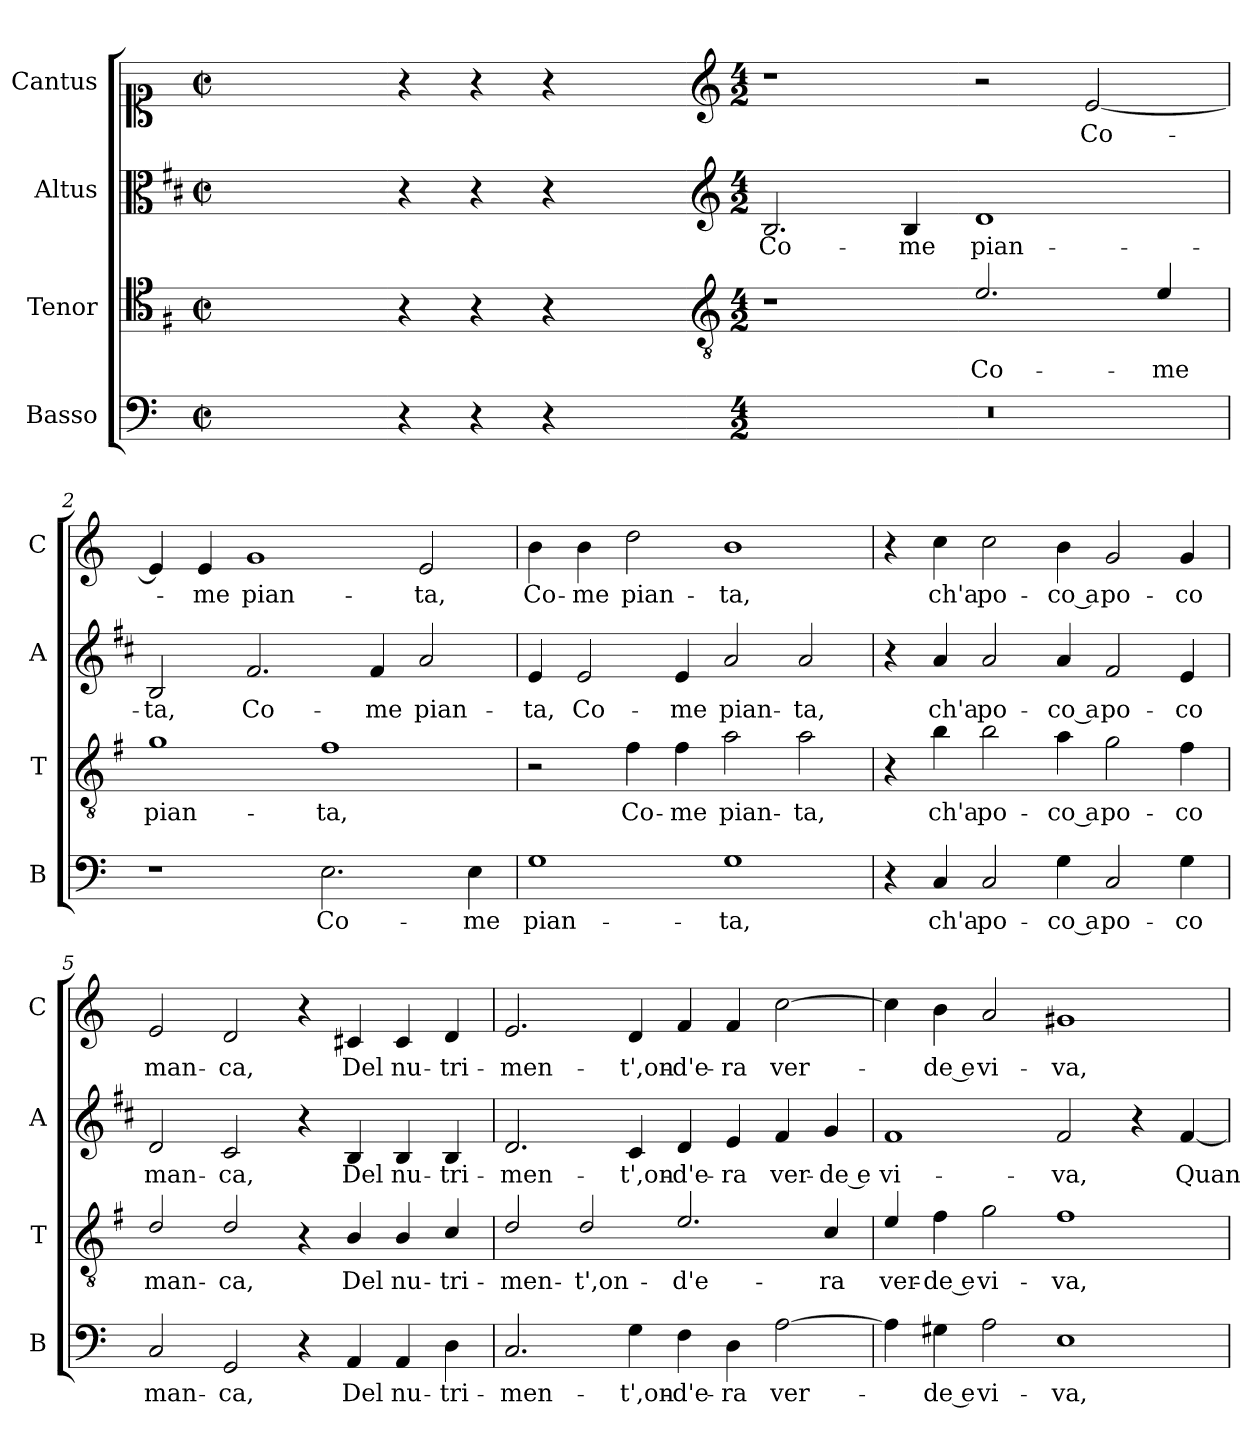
**kern	**text	**kern	**text	**kern	**text	**kern	**text
*part4	*part4	*part3	*part3	*part2	*part2	*part1	*part1
*staff4	*staff4	*staff3	*staff3	*staff2	*staff2	*staff1	*staff1
*I"Basso	*	*I"Tenor	*	*I"Altus	*	*I"Cantus	*
*I'B	*	*I'T	*	*I'A	*	*I'C	*
*clefF4	*	*clefC4	*	*clefC3	*	*clefC1	*
*	*	*ITrd4c7	*	*ITrd1c2	*	*	*
*k[]	*	*k[]	*	*k[]	*	*k[]	*
*C:	*	*C:	*	*C:	*	*C:	*
*M2/2	*	*M2/2	*	*M2/2	*	*M2/2	*
*met(c|)	*	*met(c|)	*	*met(c|)	*	*met(c|)	*
=	=	=	=	=	=	=	=
1ryy	.	1ryy	.	1ryy	.	1ryy	.
=1X-	=1X-	=1X-	=1X-	=1X-	=1X-	=1X-	=1X-
4r	.	4r	.	4r	.	4r	.
4r	.	4r	.	4r	.	4r	.
4r	.	4r	.	4r	.	4r	.
4ryy	.	4ryy	.	4ryy	.	4ryy	.
=1-	=1-	=1-	=1-	=1-	=1-	=1-	=1-
*	*	*clefGv2	*	*clefG2	*	*clefG2	*
*M4/2	*	*M4/2	*	*M4/2	*	*M4/2	*
!	!	!	!	!	!LO:LY:b	!	!
0r	.	1r	.	2.A/	Co-	1r	.
!	!	!	!	!	!LO:LY:b	!	!
.	.	.	.	4A/	-me	.	.
!	!	!	!LO:LY:b	!	!LO:LY:b	!	!
.	.	2.A/	Co-	1c	pian-	2r	.
!	!	!	!	!	!	!	!LO:LY:b
.	.	.	.	.	.	[2e/	Co-
!	!	!	!LO:LY:b	!	!	!	!
.	.	4A/	-me	.	.	.	.
=2	=2	=2	=2	=2	=2	=2	=2
!	!	!	!LO:LY:b	!	!LO:LY:b	!	!
1r	.	1c	pian-	2A/	-ta,	4e/]	.
!	!	!	!	!	!	!	!LO:LY:b
.	.	.	.	.	.	4e/	-me
!	!	!	!	!	!LO:LY:b	!	!LO:LY:b
.	.	.	.	2.e/	Co-	1g	pian-
!	!LO:LY:b	!	!LO:LY:b	!	!	!	!
2.E\	Co-	1B	-ta,	.	.	.	.
!	!	!	!	!	!LO:LY:b	!	!
.	.	.	.	4e/	-me	.	.
!	!	!	!	!	!LO:LY:b	!	!LO:LY:b
.	.	.	.	2g/	pian-	2e/	-ta,
!	!LO:LY:b	!	!	!	!	!	!
4E\	-me	.	.	.	.	.	.
=3	=3	=3	=3	=3	=3	=3	=3
!	!LO:LY:b	!	!	!	!LO:LY:b	!	!LO:LY:b
1G	pian-	2r	.	4d/	-ta,	4b\	Co-
!	!	!	!	!	!LO:LY:b	!	!LO:LY:b
.	.	.	.	2d/	Co-	4b\	-me
!	!	!	!LO:LY:b	!	!	!	!LO:LY:b
.	.	4B\	Co-	.	.	2dd\	pian-
!	!	!	!LO:LY:b	!	!LO:LY:b	!	!
.	.	4B\	-me	4d/	-me	.	.
!	!LO:LY:b	!	!LO:LY:b	!	!LO:LY:b	!	!LO:LY:b
1G	-ta,	2d\	pian-	2g/	pian-	1b	-ta,
!	!	!	!LO:LY:b	!	!LO:LY:b	!	!
.	.	2d\	-ta,	2g/	-ta,	.	.
=4	=4	=4	=4	=4	=4	=4	=4
4r	.	4r	.	4r	.	4r	.
!	!LO:LY:b	!	!LO:LY:b	!	!LO:LY:b	!	!LO:LY:b
4C/	ch'a	4e\	ch'a	4g/	ch'a	4cc\	ch'a
!	!LO:LY:b	!	!LO:LY:b	!	!LO:LY:b	!	!LO:LY:b
2C/	po-	2e\	po-	2g/	po-	2cc\	po-
!	!LO:LY:b	!	!LO:LY:b	!	!LO:LY:b	!	!LO:LY:b
4G\	-co a	4d\	-co a	4g/	-co a	4b\	-co a
!	!LO:LY:b	!	!LO:LY:b	!	!LO:LY:b	!	!LO:LY:b
2C/	po-	2c\	po-	2e/	po-	2g/	po-
!	!LO:LY:b	!	!LO:LY:b	!	!LO:LY:b	!	!LO:LY:b
4G\	-co	4B\	-co	4d/	-co	4g/	-co
!!LO:LB:g=z
=5	=5	=5	=5	=5	=5	=5	=5
!	!LO:LY:b	!	!LO:LY:b	!	!LO:LY:b	!	!LO:LY:b
2C/	man-	2G/	man-	2c/	man-	2e/	man-
!	!LO:LY:b	!	!LO:LY:b	!	!LO:LY:b	!	!LO:LY:b
2GG/	-ca,	2G/	-ca,	2B/	-ca,	2d/	-ca,
4r	.	4r	.	4r	.	4r	.
!	!LO:LY:b	!	!LO:LY:b	!	!LO:LY:b	!	!LO:LY:b
4AA/	Del	4E/	Del	4A/	Del	4c#X/	Del
!	!LO:LY:b	!	!LO:LY:b	!	!LO:LY:b	!	!LO:LY:b
4AA/	nu-	4E/	nu-	4A/	nu-	4c#/	nu-
!	!LO:LY:b	!	!LO:LY:b	!	!LO:LY:b	!	!LO:LY:b
4D\	-tri-	4F/	-tri-	4A/	-tri-	4d/	-tri-
=6	=6	=6	=6	=6	=6	=6	=6
!	!LO:LY:b	!	!LO:LY:b	!	!LO:LY:b	!	!LO:LY:b
2.C/	-men-	2G/	-men-	2.c/	-men-	2.e/	-men-
!	!	!	!LO:LY:b	!	!	!	!
.	.	2G/	-t',on-	.	.	.	.
!	!LO:LY:b	!	!	!	!LO:LY:b	!	!LO:LY:b
4G\	-t',on-	.	.	4B/	-t',on-	4d/	-t',on-
!	!LO:LY:b	!	!LO:LY:b	!	!LO:LY:b	!	!LO:LY:b
4F\	-d'e-	2.A/	-d'e-	4c/	-d'e-	4f/	-d'e-
!	!LO:LY:b	!	!	!	!LO:LY:b	!	!LO:LY:b
4D\	-ra	.	.	4d/	-ra	4f/	-ra
!	!LO:LY:b	!	!	!	!LO:LY:b	!	!LO:LY:b
[2A\	ver-	.	.	4e/	ver-	[2cc\	ver-
!	!	!	!LO:LY:b	!	!LO:LY:b	!	!
.	.	4F/	-ra	4f/	-de e	.	.
=7	=7	=7	=7	=7	=7	=7	=7
!	!	!	!LO:LY:b	!	!LO:LY:b	!	!
4A\]	.	4A/	ver-	1e	vi-	4cc\]	.
!	!LO:LY:b	!	!LO:LY:b	!	!	!	!LO:LY:b
4G#X\	-de e	4B\	-de e	.	.	4b\	-de e
!	!LO:LY:b	!	!LO:LY:b	!	!	!	!LO:LY:b
2A\	vi-	2c\	vi-	.	.	2a/	vi-
!	!LO:LY:b	!	!LO:LY:b	!	!LO:LY:b	!	!LO:LY:b
1E	-va,	1B	-va,	2e/	-va,	1g#X	-va,
.	.	.	.	4r	.	.	.
!	!	!	!	!	!LO:LY:b	!	!
.	.	.	.	[4e/	Quan-	.	.
=	=	=	=	=	=	=	=
*-	*-	*-	*-	*-	*-	*-	*-
